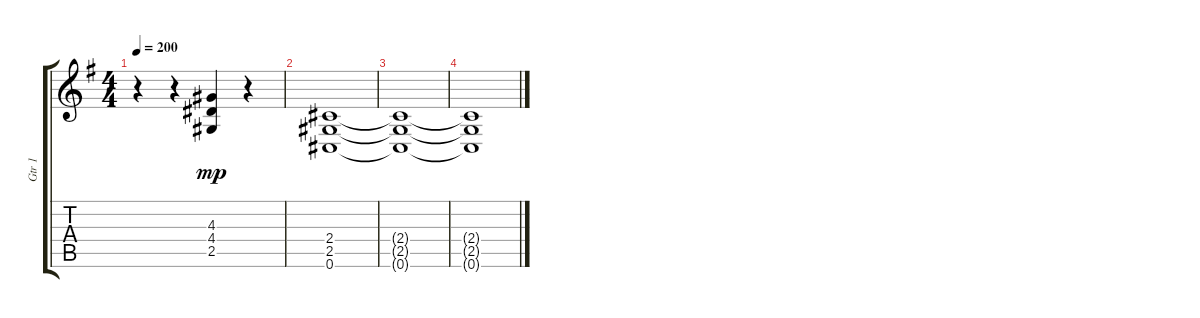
\track ("Gtr 1" "Gtr 1") {instrument distortionguitar}
\staff {score tabs}
\tuning (Db4 Ab3 E3 B2 Gb2 Db2) {hide}
\ts (4 4)
\tempo 200
\clef g2
\ks g
r.4{dy mp} r.4 (4.3 4.4 2.5).4 r.4 |
(2.4 2.5 0.6).1 |
(2.4{t} 2.5{t} 0.6{t}).1 |
(2.4{t} 2.5{t} 0.6{t}).1
